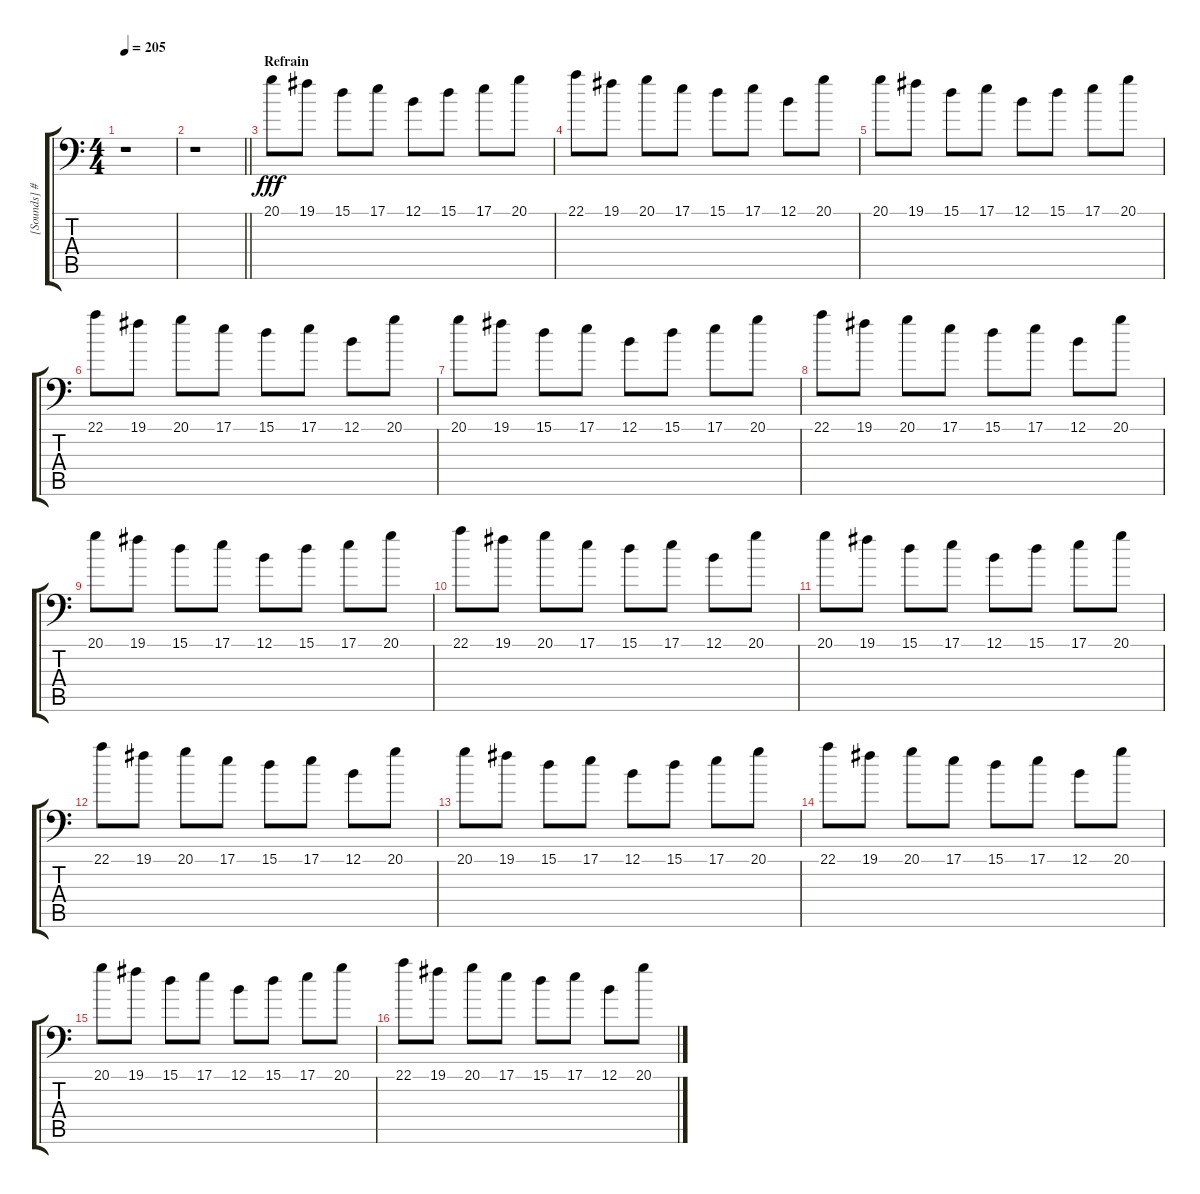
\track ("[Sounds] #2" "[Sounds] #") {instrument electricpiano1}
\staff {score tabs}
\tuning (B3 Gb3 D3 A2 E2 A1) {hide}
\ts (4 4)
\tempo 205
\clef f4
\ks c
r.1{dy mf} |
\barLineRight lightlight
r.1 |
\section ("" "Refrain ")
20.1.8{dy fff instrument electricpiano1} 19.1.8 15.1.8 17.1.8 12.1.8 15.1.8 17.1.8 20.1.8 |
22.1.8 19.1.8 20.1.8 17.1.8 15.1.8 17.1.8 12.1.8 20.1.8 |
20.1.8 19.1.8 15.1.8 17.1.8 12.1.8 15.1.8 17.1.8 20.1.8 |
22.1.8 19.1.8 20.1.8 17.1.8 15.1.8 17.1.8 12.1.8 20.1.8 |
20.1.8 19.1.8 15.1.8 17.1.8 12.1.8 15.1.8 17.1.8 20.1.8 |
22.1.8 19.1.8 20.1.8 17.1.8 15.1.8 17.1.8 12.1.8 20.1.8 |
20.1.8 19.1.8 15.1.8 17.1.8 12.1.8 15.1.8 17.1.8 20.1.8 |
22.1.8 19.1.8 20.1.8 17.1.8 15.1.8 17.1.8 12.1.8 20.1.8 |
20.1.8 19.1.8 15.1.8 17.1.8 12.1.8 15.1.8 17.1.8 20.1.8 |
22.1.8 19.1.8 20.1.8 17.1.8 15.1.8 17.1.8 12.1.8 20.1.8 |
20.1.8 19.1.8 15.1.8 17.1.8 12.1.8 15.1.8 17.1.8 20.1.8 |
22.1.8 19.1.8 20.1.8 17.1.8 15.1.8 17.1.8 12.1.8 20.1.8 |
20.1.8 19.1.8 15.1.8 17.1.8 12.1.8 15.1.8 17.1.8 20.1.8 |
22.1.8 19.1.8 20.1.8 17.1.8 15.1.8 17.1.8 12.1.8 20.1.8
